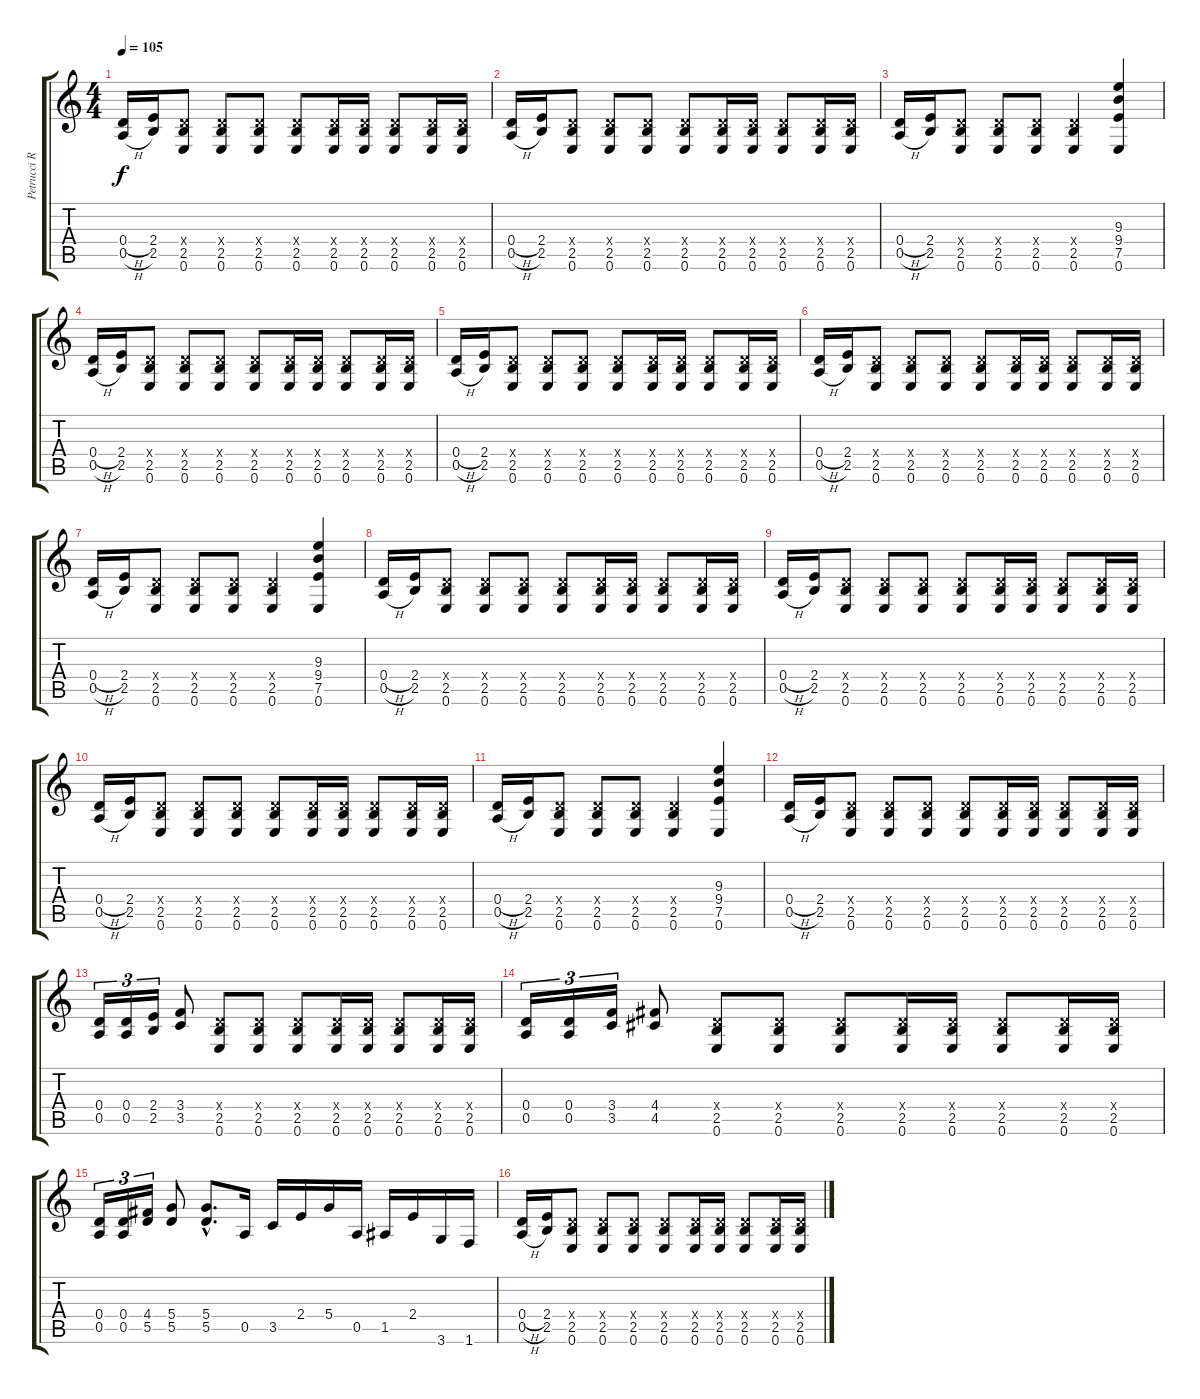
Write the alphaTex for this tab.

\track ("Petrucci Rythm" "Petrucci R") {instrument distortionguitar}
\staff {score tabs}
\tuning (E4 B3 G3 D3 A2 E2) {hide}
\ts (4 4)
\tempo 105
\clef g2
\ks c
(0.4{h} 0.5{h}).16{dy f} (2.4 2.5).16 (0.4{x} 2.5 0.6).8 (0.4{x} 2.5 0.6).8 (0.4{x} 2.5 0.6).8 (0.4{x} 2.5 0.6).8 (0.4{x} 2.5 0.6).16 (0.4{x} 2.5 0.6).16 (0.4{x} 2.5 0.6).8 (0.4{x} 2.5 0.6).16 (0.4{x} 2.5 0.6).16 |
(0.4{h} 0.5{h}).16 (2.4 2.5).16 (0.4{x} 2.5 0.6).8 (0.4{x} 2.5 0.6).8 (0.4{x} 2.5 0.6).8 (0.4{x} 2.5 0.6).8 (0.4{x} 2.5 0.6).16 (0.4{x} 2.5 0.6).16 (0.4{x} 2.5 0.6).8 (0.4{x} 2.5 0.6).16 (0.4{x} 2.5 0.6).16 |
(0.4{h} 0.5{h}).16 (2.4 2.5).16 (0.4{x} 2.5 0.6).8 (0.4{x} 2.5 0.6).8 (0.4{x} 2.5 0.6).8 (0.4{x} 2.5 0.6).4 (9.3 9.4 7.5 0.6).4 |
(0.4{h} 0.5{h}).16 (2.4 2.5).16 (0.4{x} 2.5 0.6).8 (0.4{x} 2.5 0.6).8 (0.4{x} 2.5 0.6).8 (0.4{x} 2.5 0.6).8 (0.4{x} 2.5 0.6).16 (0.4{x} 2.5 0.6).16 (0.4{x} 2.5 0.6).8 (0.4{x} 2.5 0.6).16 (0.4{x} 2.5 0.6).16 |
(0.4{h} 0.5{h}).16 (2.4 2.5).16 (0.4{x} 2.5 0.6).8 (0.4{x} 2.5 0.6).8 (0.4{x} 2.5 0.6).8 (0.4{x} 2.5 0.6).8 (0.4{x} 2.5 0.6).16 (0.4{x} 2.5 0.6).16 (0.4{x} 2.5 0.6).8 (0.4{x} 2.5 0.6).16 (0.4{x} 2.5 0.6).16 |
(0.4{h} 0.5{h}).16 (2.4 2.5).16 (0.4{x} 2.5 0.6).8 (0.4{x} 2.5 0.6).8 (0.4{x} 2.5 0.6).8 (0.4{x} 2.5 0.6).8 (0.4{x} 2.5 0.6).16 (0.4{x} 2.5 0.6).16 (0.4{x} 2.5 0.6).8 (0.4{x} 2.5 0.6).16 (0.4{x} 2.5 0.6).16 |
(0.4{h} 0.5{h}).16 (2.4 2.5).16 (0.4{x} 2.5 0.6).8 (0.4{x} 2.5 0.6).8 (0.4{x} 2.5 0.6).8 (0.4{x} 2.5 0.6).4 (9.3 9.4 7.5 0.6).4 |
(0.4{h} 0.5{h}).16 (2.4 2.5).16 (0.4{x} 2.5 0.6).8 (0.4{x} 2.5 0.6).8 (0.4{x} 2.5 0.6).8 (0.4{x} 2.5 0.6).8 (0.4{x} 2.5 0.6).16 (0.4{x} 2.5 0.6).16 (0.4{x} 2.5 0.6).8 (0.4{x} 2.5 0.6).16 (0.4{x} 2.5 0.6).16 |
(0.4{h} 0.5{h}).16 (2.4 2.5).16 (0.4{x} 2.5 0.6).8 (0.4{x} 2.5 0.6).8 (0.4{x} 2.5 0.6).8 (0.4{x} 2.5 0.6).8 (0.4{x} 2.5 0.6).16 (0.4{x} 2.5 0.6).16 (0.4{x} 2.5 0.6).8 (0.4{x} 2.5 0.6).16 (0.4{x} 2.5 0.6).16 |
(0.4{h} 0.5{h}).16 (2.4 2.5).16 (0.4{x} 2.5 0.6).8 (0.4{x} 2.5 0.6).8 (0.4{x} 2.5 0.6).8 (0.4{x} 2.5 0.6).8 (0.4{x} 2.5 0.6).16 (0.4{x} 2.5 0.6).16 (0.4{x} 2.5 0.6).8 (0.4{x} 2.5 0.6).16 (0.4{x} 2.5 0.6).16 |
(0.4{h} 0.5{h}).16 (2.4 2.5).16 (0.4{x} 2.5 0.6).8 (0.4{x} 2.5 0.6).8 (0.4{x} 2.5 0.6).8 (0.4{x} 2.5 0.6).4 (9.3 9.4 7.5 0.6).4 |
(0.4{h} 0.5{h}).16 (2.4 2.5).16 (0.4{x} 2.5 0.6).8 (0.4{x} 2.5 0.6).8 (0.4{x} 2.5 0.6).8 (0.4{x} 2.5 0.6).8 (0.4{x} 2.5 0.6).16 (0.4{x} 2.5 0.6).16 (0.4{x} 2.5 0.6).8 (0.4{x} 2.5 0.6).16 (0.4{x} 2.5 0.6).16 |
(0.4 0.5).16{tu (3 2)} (0.4 0.5).16{tu (3 2)} (2.4 2.5).16{tu (3 2)} (3.4 3.5).8 (0.4{x} 2.5 0.6).8 (0.4{x} 2.5 0.6).8 (0.4{x} 2.5 0.6).8 (0.4{x} 2.5 0.6).16 (0.4{x} 2.5 0.6).16 (0.4{x} 2.5 0.6).8 (0.4{x} 2.5 0.6).16 (0.4{x} 2.5 0.6).16 |
(0.4 0.5).16{tu (3 2)} (0.4 0.5).16{tu (3 2)} (3.4 3.5).16{tu (3 2)} (4.4 4.5).8 (0.4{x} 2.5 0.6).8 (0.4{x} 2.5 0.6).8 (0.4{x} 2.5 0.6).8 (0.4{x} 2.5 0.6).16 (0.4{x} 2.5 0.6).16 (0.4{x} 2.5 0.6).8 (0.4{x} 2.5 0.6).16 (0.4{x} 2.5 0.6).16 |
(0.4 0.5).16{tu (3 2)} (0.4 0.5).16{tu (3 2)} (4.4 5.5).16{tu (3 2)} (5.4 5.5).8 (5.4{hac} 5.5{hac}).8{d} 0.5.16 3.5.16 2.4.16 5.4.16 0.5.16 1.5.16 2.4.16 3.6.16 1.6.16 |
(0.4{h} 0.5{h}).16 (2.4 2.5).16 (0.4{x} 2.5 0.6).8 (0.4{x} 2.5 0.6).8 (0.4{x} 2.5 0.6).8 (0.4{x} 2.5 0.6).8 (0.4{x} 2.5 0.6).16 (0.4{x} 2.5 0.6).16 (0.4{x} 2.5 0.6).8 (0.4{x} 2.5 0.6).16 (0.4{x} 2.5 0.6).16
